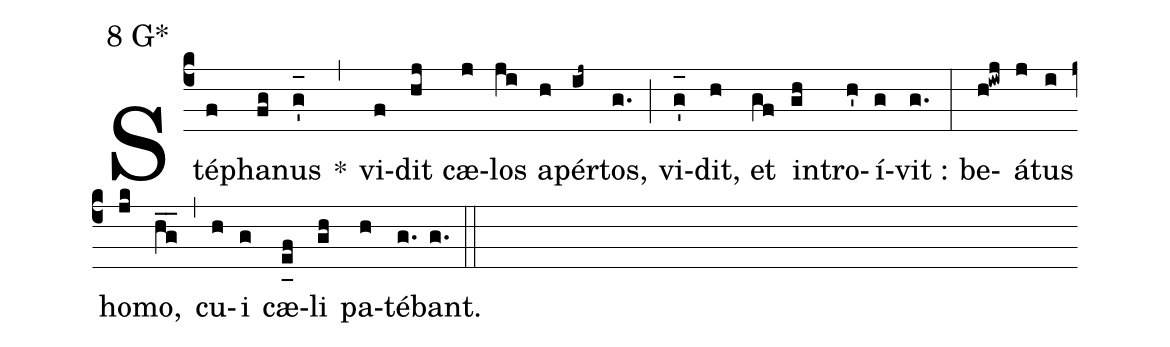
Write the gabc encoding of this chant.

mode:8 G*;
%%
(c4) Sté(f)pha(fg)nus(g'_[oh:h]) *(,) vi(f)dit(hj) cæ(j)los(ji) a(h)pér(ij~)tos,(g.) (;) vi(g'_[oh:h])dit,(h) et(gf) in(gh)tro(h')í(g)vit :(g.) (:) be(h!iwj)á(j)tus(i) ho(jk)mo,(hg__) (,) cu(h)i(g) cæ(e_[uh:l]f)li(gh) pa(h)té(g.)bant.(g.) (::)
